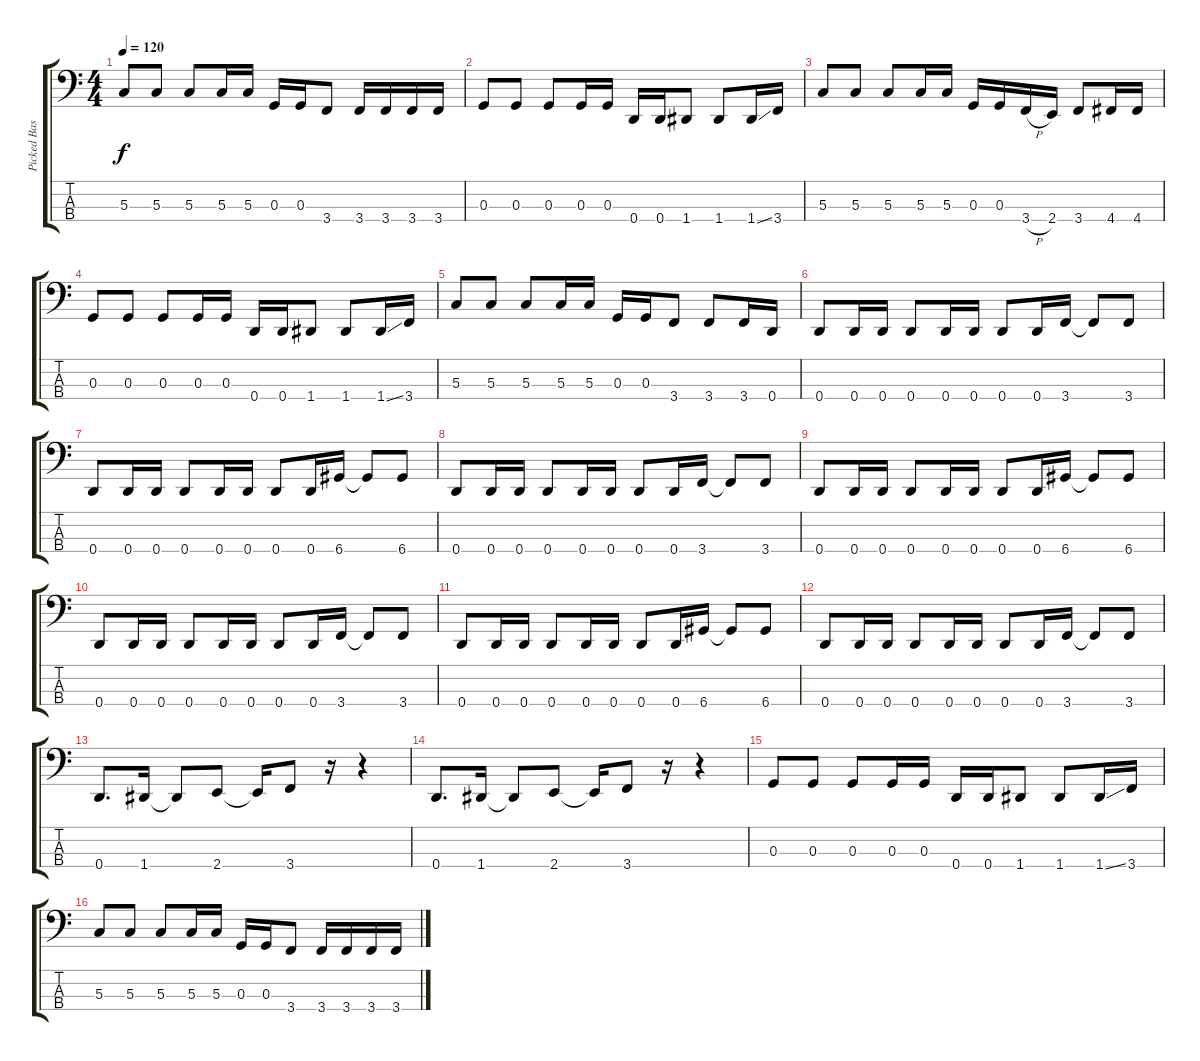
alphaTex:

\track ("Picked Bass" "Picked Bas") {instrument electricbasspick}
\staff {score tabs}
\tuning (F2 C2 G1 D1) {hide}
\ts (4 4)
\tempo 120
\clef f4
\ks c
5.3.8{dy f} 5.3.8 5.3.8 5.3.16 5.3.16 0.3.16 0.3.16 3.4.8 3.4.16 3.4.16 3.4.16 3.4.16 |
0.3.8 0.3.8 0.3.8 0.3.16 0.3.16 0.4.16 0.4.16 1.4.8 1.4.8 1.4{ss}.16 3.4.16 |
5.3.8 5.3.8 5.3.8 5.3.16 5.3.16 0.3.16 0.3.16 3.4{h}.16 2.4.16 3.4.8 4.4.16 4.4.16 |
0.3.8 0.3.8 0.3.8 0.3.16 0.3.16 0.4.16 0.4.16 1.4.8 1.4.8 1.4{ss}.16 3.4.16 |
5.3.8 5.3.8 5.3.8 5.3.16 5.3.16 0.3.16 0.3.16 3.4.8 3.4.8 3.4.16 0.4.16 |
0.4.8 0.4.16 0.4.16 0.4.8 0.4.16 0.4.16 0.4.8 0.4.16 3.4.16 3.4{t}.8 3.4.8 |
0.4.8 0.4.16 0.4.16 0.4.8 0.4.16 0.4.16 0.4.8 0.4.16 6.4.16 6.4{t}.8 6.4.8 |
0.4.8 0.4.16 0.4.16 0.4.8 0.4.16 0.4.16 0.4.8 0.4.16 3.4.16 3.4{t}.8 3.4.8 |
0.4.8 0.4.16 0.4.16 0.4.8 0.4.16 0.4.16 0.4.8 0.4.16 6.4.16 6.4{t}.8 6.4.8 |
0.4.8 0.4.16 0.4.16 0.4.8 0.4.16 0.4.16 0.4.8 0.4.16 3.4.16 3.4{t}.8 3.4.8 |
0.4.8 0.4.16 0.4.16 0.4.8 0.4.16 0.4.16 0.4.8 0.4.16 6.4.16 6.4{t}.8 6.4.8 |
0.4.8 0.4.16 0.4.16 0.4.8 0.4.16 0.4.16 0.4.8 0.4.16 3.4.16 3.4{t}.8 3.4.8 |
0.4.8{d} 1.4.16 1.4{t}.8 2.4.8 2.4{t}.16 3.4.8 r.16 r.4 |
0.4.8{d} 1.4.16 1.4{t}.8 2.4.8 2.4{t}.16 3.4.8 r.16 r.4 |
0.3.8 0.3.8 0.3.8 0.3.16 0.3.16 0.4.16 0.4.16 1.4.8 1.4.8 1.4{ss}.16 3.4.16 |
5.3.8 5.3.8 5.3.8 5.3.16 5.3.16 0.3.16 0.3.16 3.4.8 3.4.16 3.4.16 3.4.16 3.4.16
